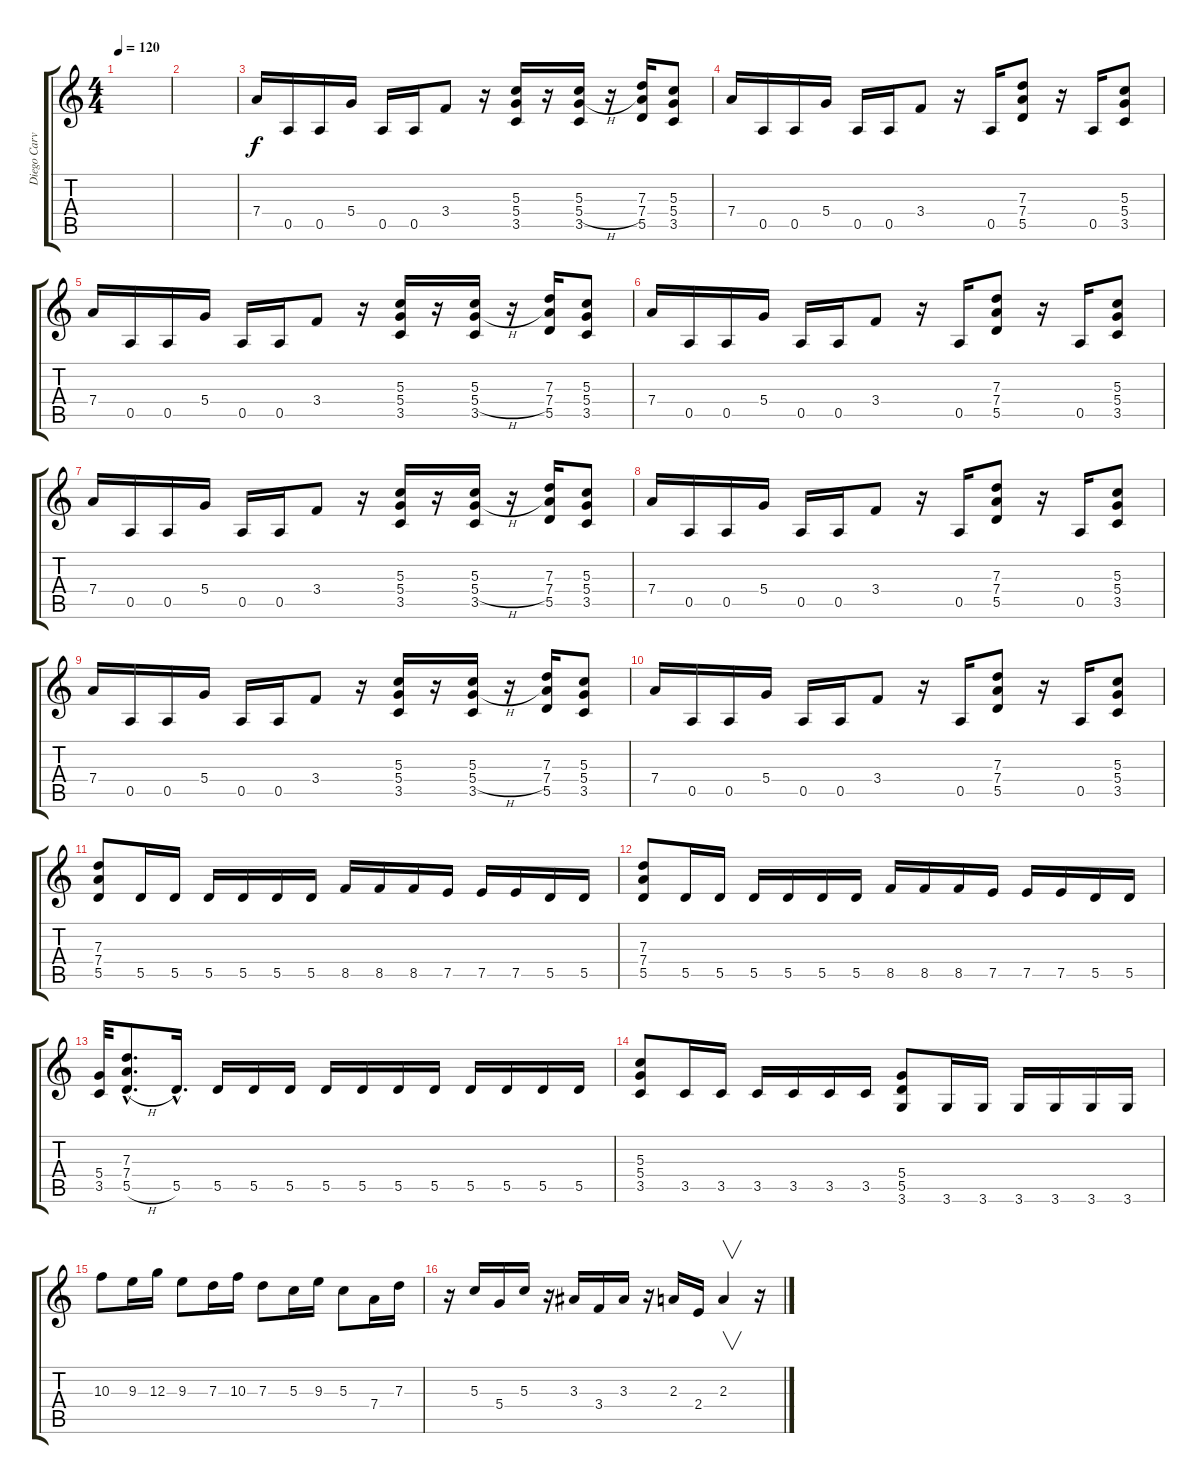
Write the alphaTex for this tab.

\track ("Diego Carvalho - Guitar" "Diego Carv") {instrument distortionguitar}
\staff {score tabs}
\tuning (E4 B3 G3 D3 A2 E2) {hide}
\ts (4 4)
\tempo 120
\clef g2
\ks c
|
|
7.4.16 0.5.16 0.5.16 5.4.16 0.5.16 0.5.16 3.4.8 r.16 (5.3 5.4 3.5).16 r.16 (5.3 5.4{h} 3.5).16 r.16 (7.3 7.4 5.5).16 (5.3 5.4 3.5).8 |
7.4.16 0.5.16 0.5.16 5.4.16 0.5.16 0.5.16 3.4.8 r.16 0.5.16 (7.3 7.4 5.5).8 r.16 0.5.16 (5.3 5.4 3.5).8 |
7.4.16 0.5.16 0.5.16 5.4.16 0.5.16 0.5.16 3.4.8 r.16 (5.3 5.4 3.5).16 r.16 (5.3 5.4{h} 3.5).16 r.16 (7.3 7.4 5.5).16 (5.3 5.4 3.5).8 |
7.4.16 0.5.16 0.5.16 5.4.16 0.5.16 0.5.16 3.4.8 r.16 0.5.16 (7.3 7.4 5.5).8 r.16 0.5.16 (5.3 5.4 3.5).8 |
7.4.16 0.5.16 0.5.16 5.4.16 0.5.16 0.5.16 3.4.8 r.16 (5.3 5.4 3.5).16 r.16 (5.3 5.4{h} 3.5).16 r.16 (7.3 7.4 5.5).16 (5.3 5.4 3.5).8 |
7.4.16 0.5.16 0.5.16 5.4.16 0.5.16 0.5.16 3.4.8 r.16 0.5.16 (7.3 7.4 5.5).8 r.16 0.5.16 (5.3 5.4 3.5).8 |
7.4.16 0.5.16 0.5.16 5.4.16 0.5.16 0.5.16 3.4.8 r.16 (5.3 5.4 3.5).16 r.16 (5.3 5.4{h} 3.5).16 r.16 (7.3 7.4 5.5).16 (5.3 5.4 3.5).8 |
7.4.16 0.5.16 0.5.16 5.4.16 0.5.16 0.5.16 3.4.8 r.16 0.5.16 (7.3 7.4 5.5).8 r.16 0.5.16 (5.3 5.4 3.5).8 |
(7.3 7.4 5.5).8 5.5.16 5.5.16 5.5.16 5.5.16 5.5.16 5.5.16 8.5.16 8.5.16 8.5.16 7.5.16 7.5.16 7.5.16 5.5.16 5.5.16 |
(7.3 7.4 5.5).8 5.5.16 5.5.16 5.5.16 5.5.16 5.5.16 5.5.16 8.5.16 8.5.16 8.5.16 7.5.16 7.5.16 7.5.16 5.5.16 5.5.16 |
(5.4 3.5).32 (7.3{hac} 7.4{hac} 5.5{h hac}).8{d} 5.5{hac}.16{d} 5.5.16 5.5.16 5.5.16 5.5.16 5.5.16 5.5.16 5.5.16 5.5.16 5.5.16 5.5.16 5.5.16 |
(5.3 5.4 3.5).8 3.5.16 3.5.16 3.5.16 3.5.16 3.5.16 3.5.16 (5.4 5.5 3.6).8 3.6.16 3.6.16 3.6.16 3.6.16 3.6.16 3.6.16 |
10.3.8 9.3.16 12.3.16 9.3.8 7.3.16 10.3.16 7.3.8 5.3.16 9.3.16 5.3.8 7.4.16 7.3.16 |
r.16 5.3.16 5.4.16 5.3.16 r.16 3.3.16 3.4.16 3.3.16 r.16 2.3.16 2.4.16 2.3.4{v} r.16
